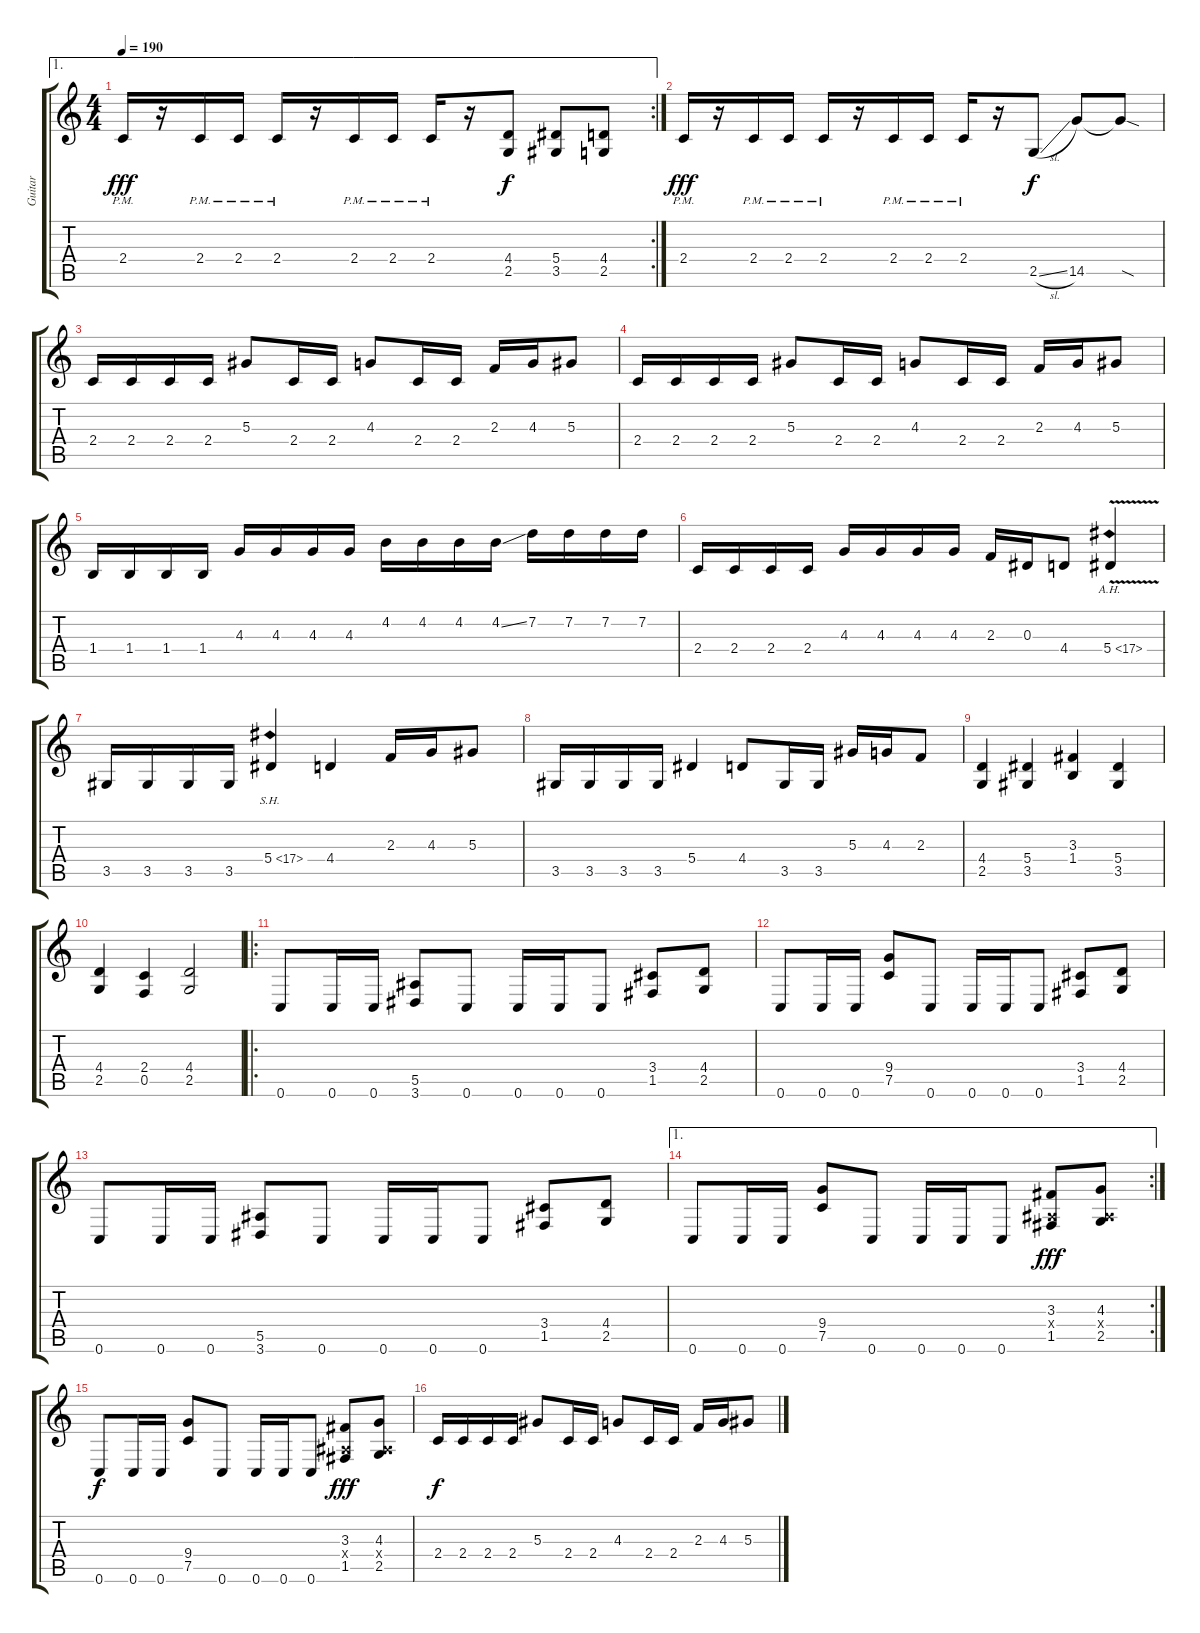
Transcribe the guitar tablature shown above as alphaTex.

\track ("Guitar" "Guitar") {instrument distortionguitar}
\staff {score tabs}
\tuning (C4 G3 Eb3 Bb2 F2 C2) {hide}
\ae 1
\rc 2
\ts (4 4)
\tempo 190
\clef g2
\ks c
2.4{pm}.16{dy fff} r.16 2.4{pm}.16 2.4{pm}.16 2.4{pm}.16 r.16 2.4{pm}.16 2.4{pm}.16 2.4{pm}.16 r.16 (4.4 2.5).8{dy f} (5.4 3.5).8 (4.4 2.5).8 |
2.4{pm}.16{dy fff} r.16 2.4{pm}.16 2.4{pm}.16 2.4{pm}.16 r.16 2.4{pm}.16 2.4{pm}.16 2.4{pm}.16 r.16 2.5{sl}.8{dy f} 14.5.8 14.5{sod t}.8 |
2.4.16 2.4.16 2.4.16 2.4.16 5.3.8 2.4.16 2.4.16 4.3.8 2.4.16 2.4.16 2.3.16 4.3.16 5.3.8 |
2.4.16 2.4.16 2.4.16 2.4.16 5.3.8 2.4.16 2.4.16 4.3.8 2.4.16 2.4.16 2.3.16 4.3.16 5.3.8 |
1.4.16 1.4.16 1.4.16 1.4.16 4.3.16 4.3.16 4.3.16 4.3.16 4.2.16 4.2.16 4.2.16 4.2{ss}.16 7.2.16 7.2.16 7.2.16 7.2.16 |
2.4.16 2.4.16 2.4.16 2.4.16 4.3.16 4.3.16 4.3.16 4.3.16 2.3.16 0.3.16 4.4.8 5.4{ah 12 v}.4{instrument guitarharmonics} |
3.5.16{instrument distortionguitar} 3.5.16 3.5.16 3.5.16 5.4{sh 12}.4 4.4.4 2.3.16 4.3.16 5.3.8 |
3.5.16 3.5.16 3.5.16 3.5.16 5.4.4 4.4.8 3.5.16 3.5.16 5.3.16 4.3.16 2.3.8 |
(4.4 2.5).4 (5.4 3.5).4 (3.3 1.4).4 (5.4 3.5).4 |
(4.4 2.5).4 (2.4 0.5).4 (4.4 2.5).2 |
\ro
0.6.8 0.6.16 0.6.16 (5.5 3.6).8 0.6.8 0.6.16 0.6.16 0.6.8 (3.4 1.5).8 (4.4 2.5).8 |
0.6.8 0.6.16 0.6.16 (9.4 7.5).8 0.6.8 0.6.16 0.6.16 0.6.8 (3.4 1.5).8 (4.4 2.5).8 |
0.6.8 0.6.16 0.6.16 (5.5 3.6).8 0.6.8 0.6.16 0.6.16 0.6.8 (3.4 1.5).8 (4.4 2.5).8 |
\ae 1
\rc 2
0.6.8 0.6.16 0.6.16 (9.4 7.5).8 0.6.8 0.6.16 0.6.16 0.6.8 (3.3 0.4{x} 1.5).8{dy fff} (4.3 0.4{x} 2.5).8 |
0.6.8{dy f} 0.6.16 0.6.16 (9.4 7.5).8 0.6.8 0.6.16 0.6.16 0.6.8 (3.3 0.4{x} 1.5).8{dy fff} (4.3 0.4{x} 2.5).8 |
2.4.16{dy f} 2.4.16 2.4.16 2.4.16 5.3.8 2.4.16 2.4.16 4.3.8 2.4.16 2.4.16 2.3.16 4.3.16 5.3.8
